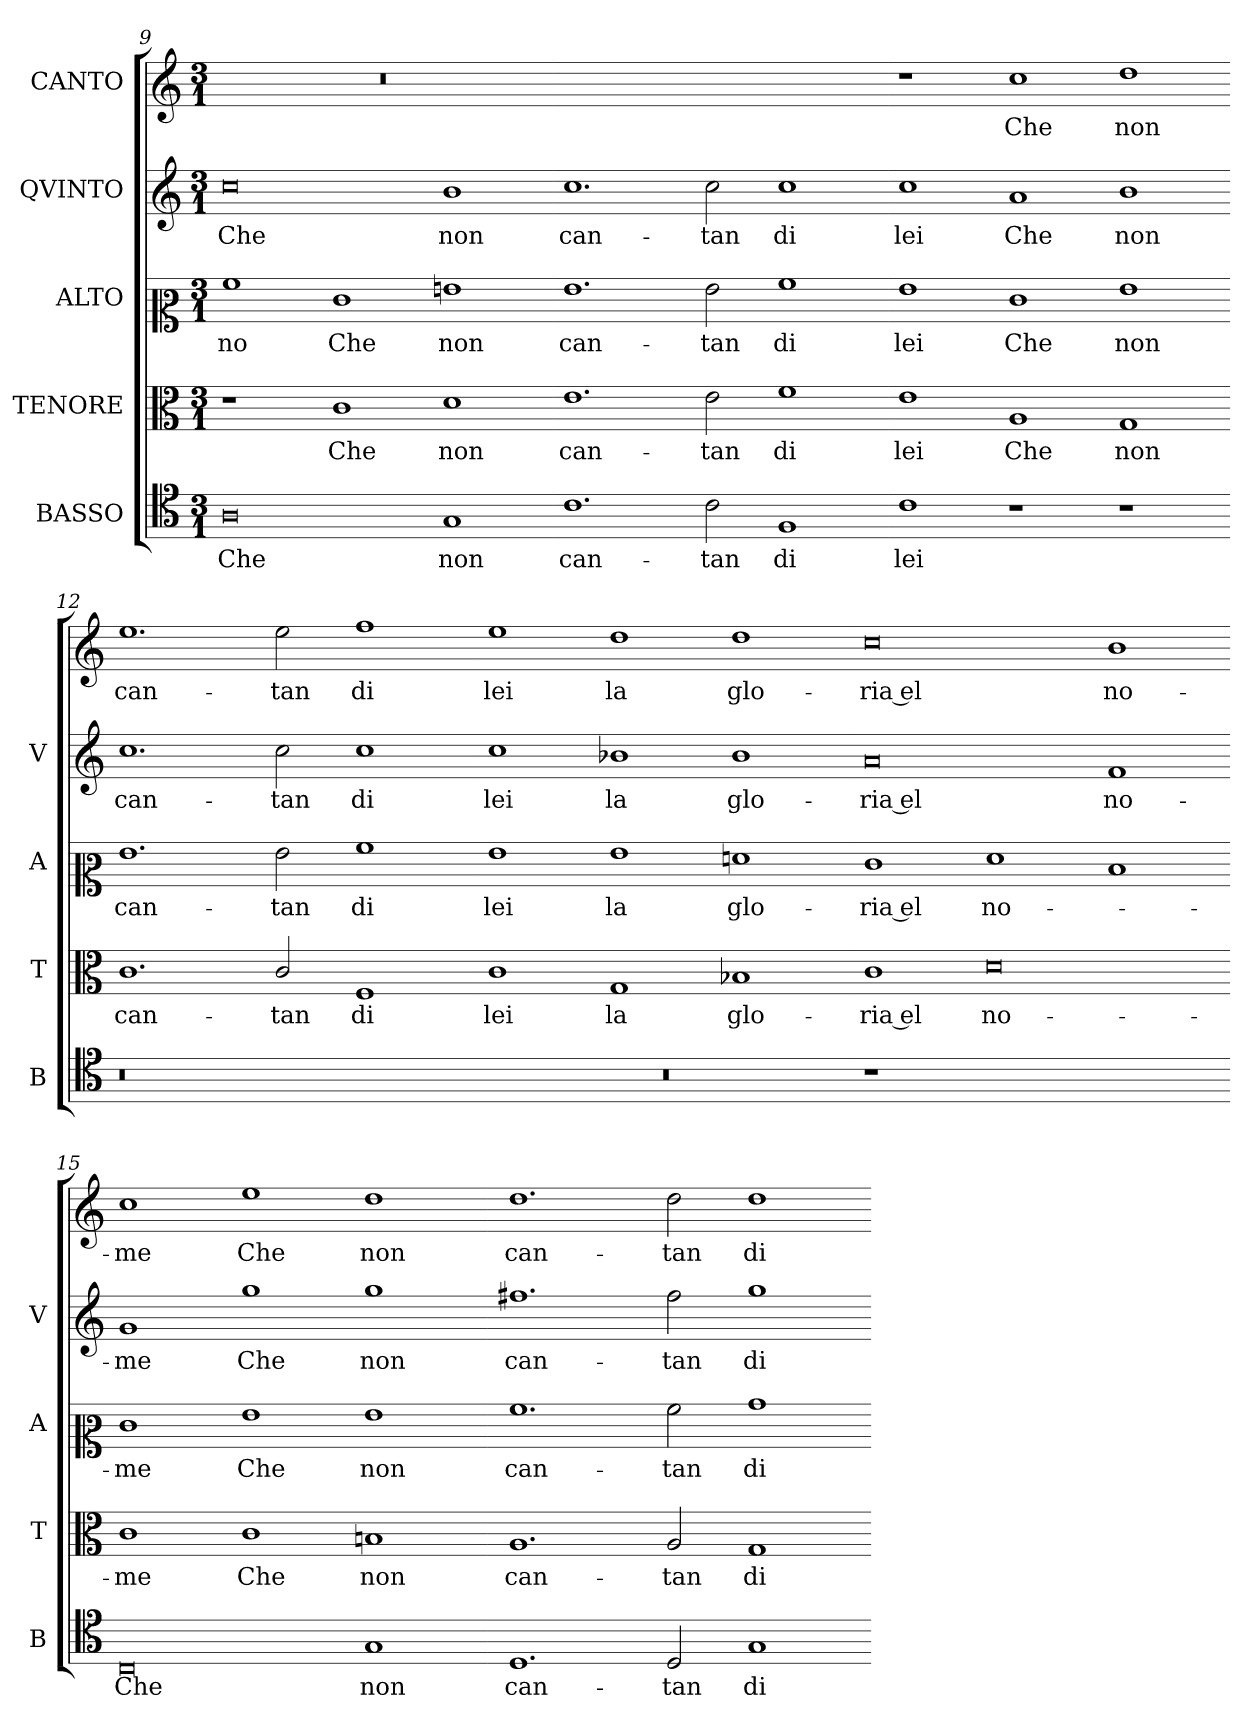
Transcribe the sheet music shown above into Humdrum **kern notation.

**kern	**text	**kern	**text	**kern	**text	**kern	**text	**kern	**text
*part5	*part5	*part4	*part4	*part3	*part3	*part2	*part2	*part1	*part1
*staff5	*staff5	*staff4	*staff4	*staff3	*staff3	*staff2	*staff2	*staff1	*staff1
*I"BASSO	*	*I"TENORE	*	*I"ALTO	*	*I"QVINTO	*	*I"CANTO	*
*I'B	*	*I'T	*	*I'A	*	*I'V	*	*	*
*clefC4	*	*clefC3	*	*clefC2	*	*clefG2	*	*clefG2	*
*k[]	*	*k[]	*	*k[]	*	*k[]	*	*k[]	*
*C:	*	*C:	*	*C:	*	*C:	*	*C:	*
*M3/1	*	*M3/1	*	*M3/1	*	*M3/1	*	*M3/1	*
=9	=9	=9	=9	=9	=9	=9	=9	=9	=9
!	!	!	!	!	!	!	!	!LO:N:vis=00	!
0A	Che	1r	.	1a	-no	0cc	Che	1%3r	.
.	.	1c	Che	1e	Che	.	.	.	.
1G	non	1d	non	1gn	non	1b	non	.	.
=10-	=10-	=10-	=10-	=10-	=10-	=10-	=10-	=10-	=10-
1.c	can-	1.e	can-	1.g	can-	1.cc	can-	1%3ryy	.
2c\	-tan	2e\	-tan	2g\	-tan	2cc\	-tan	.	.
1F	di	1f	di	1a	di	1cc	di	.	.
=11-	=11-	=11-	=11-	=11-	=11-	=11-	=11-	=11-	=11-
1c	lei	1e	lei	1g	lei	1cc	lei	1r	.
!	!	!	!LO:LY:i	!	!LO:LY:i	!	!LO:LY:i	!	!
1r	.	1A	Che	1e	Che	1a	Che	1cc	Che
!	!	!	!LO:LY:i	!	!LO:LY:i	!	!LO:LY:i	!	!
1r	.	1G	non	1g	non	1b	non	1dd	non
=12-	=12-	=12-	=12-	=12-	=12-	=12-	=12-	=12-	=12-
!	!	!	!LO:LY:i	!	!LO:LY:i	!	!LO:LY:i	!	!
0r	.	1.c	can-	1.g	can-	1.cc	can-	1.ee	can-
!	!	!	!LO:LY:i	!	!LO:LY:i	!	!LO:LY:i	!	!
.	.	2c/	-tan	2g\	-tan	2cc\	-tan	2ee\	-tan
!	!	!	!LO:LY:i	!	!LO:LY:i	!	!LO:LY:i	!	!
1ryy	.	1F	di	1a	di	1cc	di	1ff	di
=13-	=13-	=13-	=13-	=13-	=13-	=13-	=13-	=13-	=13-
!	!	!	!LO:LY:i	!	!LO:LY:i	!	!LO:LY:i	!	!
0.r	.	1c	lei	1g	lei	1cc	lei	1ee	lei
.	.	1G	la	1g	la	1b-X	la	1dd	la
.	.	1B-X	glo-	1fn	glo-	1b-	glo-	1dd	glo-
=14-	=14-	=14-	=14-	=14-	=14-	=14-	=14-	=14-	=14-
1r	.	1c	ria el	1e	ria el	0a	ria el	0cc	ria el
0ryy	.	0d	no-	1f	no-	.	.	.	.
.	.	.	.	1d	.	1f	no-	1b	no-
=15-	=15-	=15-	=15-	=15-	=15-	=15-	=15-	=15-	=15-
0C	Che	1c	-me	1e	-me	1g	-me	1cc	-me
.	.	1c	Che	1g	Che	1gg	Che	1ee	Che
1G	non	1Bn	non	1g	non	1gg	non	1dd	non
=16-	=16-	=16-	=16-	=16-	=16-	=16-	=16-	=16-	=16-
1.D	can-	1.A	can-	1.a	can-	1.ff#X	can-	1.dd	can-
2D/	-tan	2A/	-tan	2a\	-tan	2ff#\	-tan	2dd\	-tan
1G	di	1G	di	1b	di	1gg	di	1dd	di
=-	=-	=-	=-	=-	=-	=-	=-	=-	=-
*-	*-	*-	*-	*-	*-	*-	*-	*-	*-
